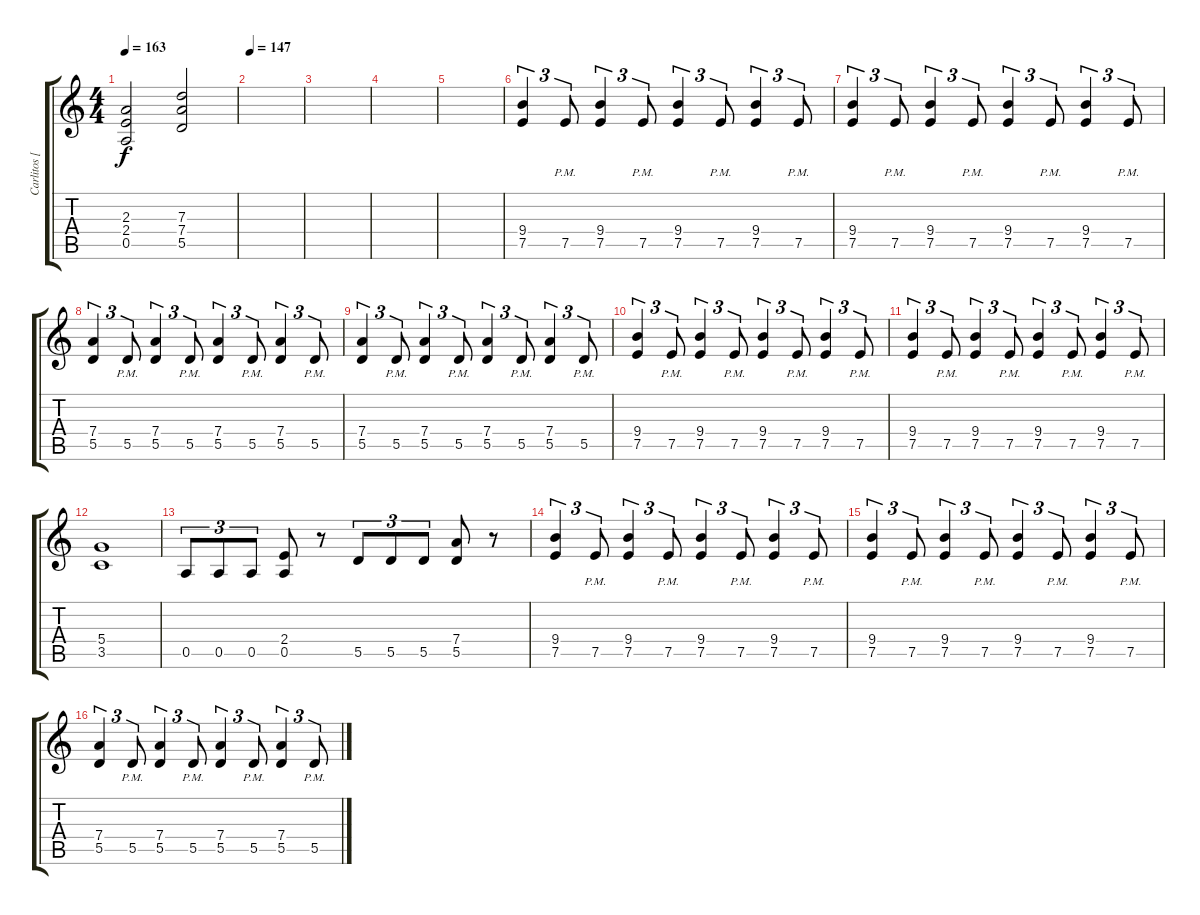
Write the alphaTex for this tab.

\track ("Carlitos [guitarra]" "Carlitos [") {instrument distortionguitar}
\staff {score tabs}
\tuning (E4 B3 G3 D3 A2 E2) {hide}
\ts (4 4)
\tempo 163
\clef g2
\ks c
(2.3 2.4 0.5).2{dy f} (7.3 7.4 5.5).2 |
\tempo 147
|
|
|
|
(9.4 7.5).4{tu (3 2)} 7.5{pm}.8{tu (3 2)} (9.4 7.5).4{tu (3 2)} 7.5{pm}.8{tu (3 2)} (9.4 7.5).4{tu (3 2)} 7.5{pm}.8{tu (3 2)} (9.4 7.5).4{tu (3 2)} 7.5{pm}.8{tu (3 2)} |
(9.4 7.5).4{tu (3 2)} 7.5{pm}.8{tu (3 2)} (9.4 7.5).4{tu (3 2)} 7.5{pm}.8{tu (3 2)} (9.4 7.5).4{tu (3 2)} 7.5{pm}.8{tu (3 2)} (9.4 7.5).4{tu (3 2)} 7.5{pm}.8{tu (3 2)} |
(7.4 5.5).4{tu (3 2)} 5.5{pm}.8{tu (3 2)} (7.4 5.5).4{tu (3 2)} 5.5{pm}.8{tu (3 2)} (7.4 5.5).4{tu (3 2)} 5.5{pm}.8{tu (3 2)} (7.4 5.5).4{tu (3 2)} 5.5{pm}.8{tu (3 2)} |
(7.4 5.5).4{tu (3 2)} 5.5{pm}.8{tu (3 2)} (7.4 5.5).4{tu (3 2)} 5.5{pm}.8{tu (3 2)} (7.4 5.5).4{tu (3 2)} 5.5{pm}.8{tu (3 2)} (7.4 5.5).4{tu (3 2)} 5.5{pm}.8{tu (3 2)} |
(9.4 7.5).4{tu (3 2)} 7.5{pm}.8{tu (3 2)} (9.4 7.5).4{tu (3 2)} 7.5{pm}.8{tu (3 2)} (9.4 7.5).4{tu (3 2)} 7.5{pm}.8{tu (3 2)} (9.4 7.5).4{tu (3 2)} 7.5{pm}.8{tu (3 2)} |
(9.4 7.5).4{tu (3 2)} 7.5{pm}.8{tu (3 2)} (9.4 7.5).4{tu (3 2)} 7.5{pm}.8{tu (3 2)} (9.4 7.5).4{tu (3 2)} 7.5{pm}.8{tu (3 2)} (9.4 7.5).4{tu (3 2)} 7.5{pm}.8{tu (3 2)} |
(5.4 3.5).1 |
0.5.8{tu (3 2)} 0.5.8{tu (3 2)} 0.5.8{tu (3 2)} (2.4 0.5).8 r.8 5.5.8{tu (3 2)} 5.5.8{tu (3 2)} 5.5.8{tu (3 2)} (7.4 5.5).8 r.8 |
(9.4 7.5).4{tu (3 2)} 7.5{pm}.8{tu (3 2)} (9.4 7.5).4{tu (3 2)} 7.5{pm}.8{tu (3 2)} (9.4 7.5).4{tu (3 2)} 7.5{pm}.8{tu (3 2)} (9.4 7.5).4{tu (3 2)} 7.5{pm}.8{tu (3 2)} |
(9.4 7.5).4{tu (3 2)} 7.5{pm}.8{tu (3 2)} (9.4 7.5).4{tu (3 2)} 7.5{pm}.8{tu (3 2)} (9.4 7.5).4{tu (3 2)} 7.5{pm}.8{tu (3 2)} (9.4 7.5).4{tu (3 2)} 7.5{pm}.8{tu (3 2)} |
(7.4 5.5).4{tu (3 2)} 5.5{pm}.8{tu (3 2)} (7.4 5.5).4{tu (3 2)} 5.5{pm}.8{tu (3 2)} (7.4 5.5).4{tu (3 2)} 5.5{pm}.8{tu (3 2)} (7.4 5.5).4{tu (3 2)} 5.5{pm}.8{tu (3 2)}
